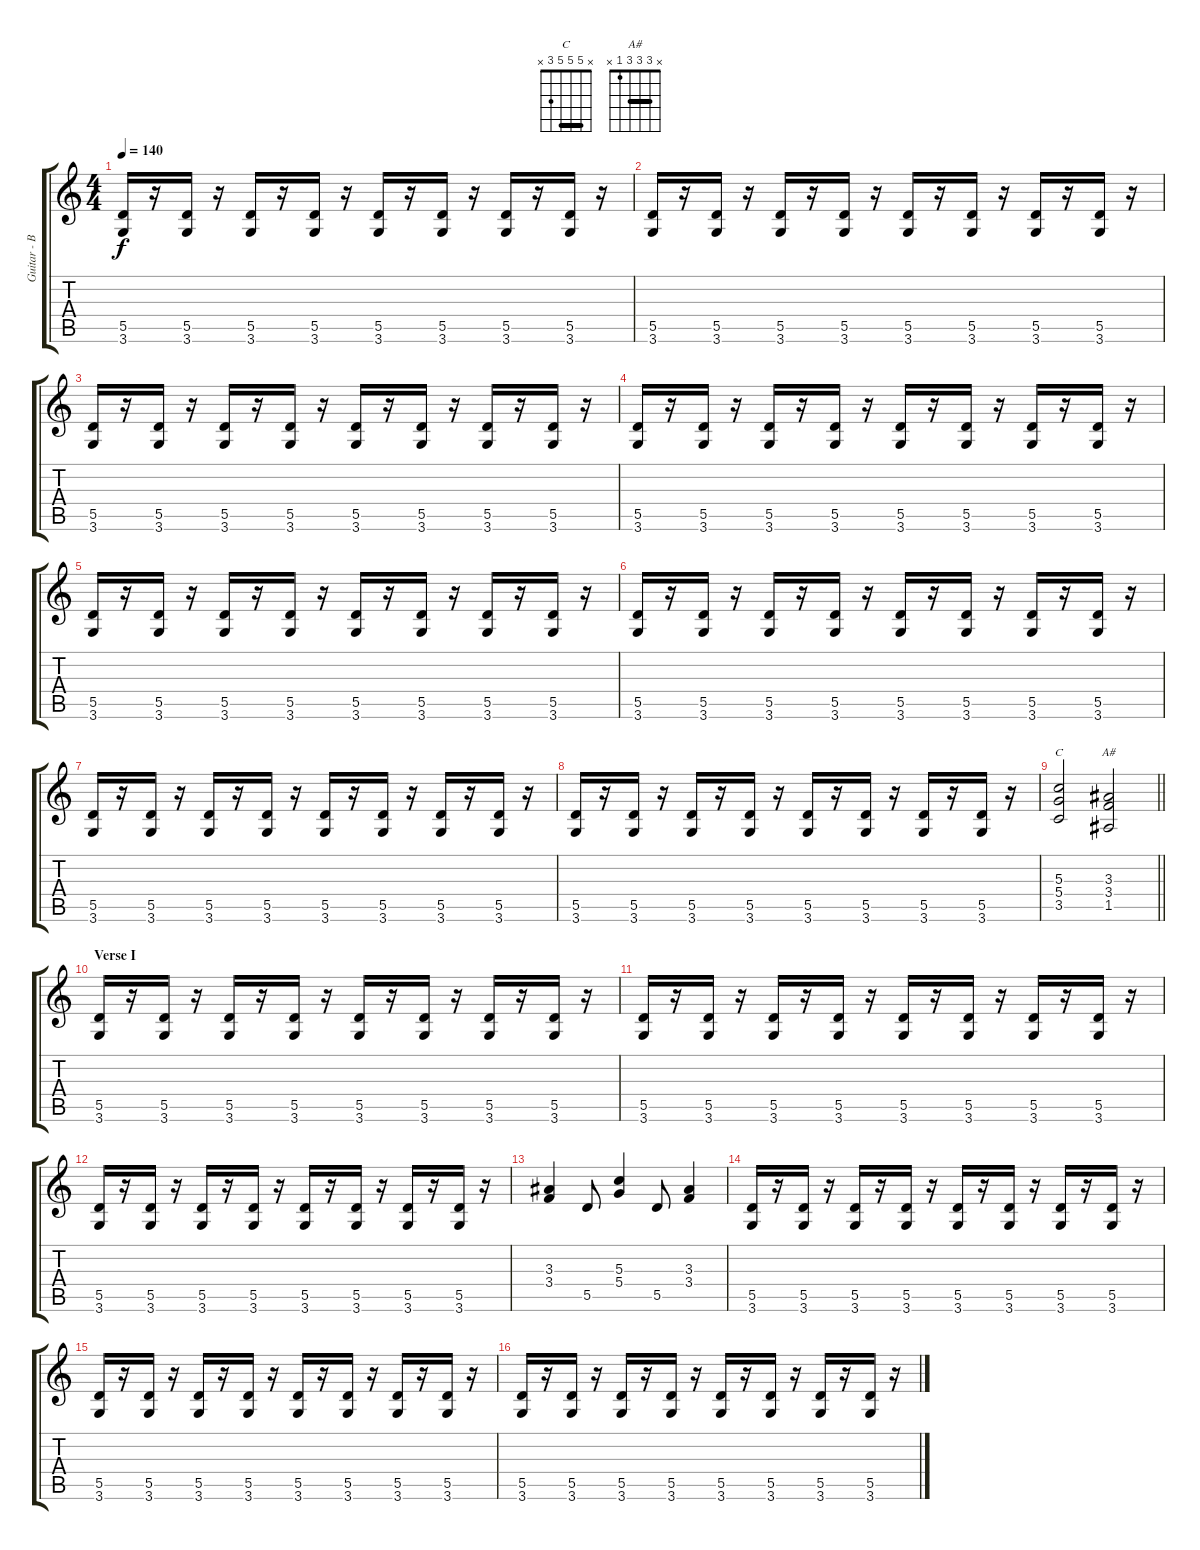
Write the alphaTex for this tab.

\track ("Guitar - Blackmore" "Guitar - B") {instrument distortionguitar}
\staff {score tabs}
\tuning (E4 B3 G3 D3 A2 E2) {hide}
\chord ("C" x 5 5 5 3 x) {barre 5}
\chord ("A#" x 3 3 3 1 x) {barre 3}
\ts (4 4)
\tempo 140
\clef g2
\ks c
(5.5 3.6).16{dy f} r.16 (5.5 3.6).16 r.16 (5.5 3.6).16 r.16 (5.5 3.6).16 r.16 (5.5 3.6).16 r.16 (5.5 3.6).16 r.16 (5.5 3.6).16 r.16 (5.5 3.6).16 r.16 |
(5.5 3.6).16 r.16 (5.5 3.6).16 r.16 (5.5 3.6).16 r.16 (5.5 3.6).16 r.16 (5.5 3.6).16 r.16 (5.5 3.6).16 r.16 (5.5 3.6).16 r.16 (5.5 3.6).16 r.16 |
(5.5 3.6).16 r.16 (5.5 3.6).16 r.16 (5.5 3.6).16 r.16 (5.5 3.6).16 r.16 (5.5 3.6).16 r.16 (5.5 3.6).16 r.16 (5.5 3.6).16 r.16 (5.5 3.6).16 r.16 |
(5.5 3.6).16 r.16 (5.5 3.6).16 r.16 (5.5 3.6).16 r.16 (5.5 3.6).16 r.16 (5.5 3.6).16 r.16 (5.5 3.6).16 r.16 (5.5 3.6).16 r.16 (5.5 3.6).16 r.16 |
(5.5 3.6).16 r.16 (5.5 3.6).16 r.16 (5.5 3.6).16 r.16 (5.5 3.6).16 r.16 (5.5 3.6).16 r.16 (5.5 3.6).16 r.16 (5.5 3.6).16 r.16 (5.5 3.6).16 r.16 |
(5.5 3.6).16 r.16 (5.5 3.6).16 r.16 (5.5 3.6).16 r.16 (5.5 3.6).16 r.16 (5.5 3.6).16 r.16 (5.5 3.6).16 r.16 (5.5 3.6).16 r.16 (5.5 3.6).16 r.16 |
(5.5 3.6).16 r.16 (5.5 3.6).16 r.16 (5.5 3.6).16 r.16 (5.5 3.6).16 r.16 (5.5 3.6).16 r.16 (5.5 3.6).16 r.16 (5.5 3.6).16 r.16 (5.5 3.6).16 r.16 |
(5.5 3.6).16 r.16 (5.5 3.6).16 r.16 (5.5 3.6).16 r.16 (5.5 3.6).16 r.16 (5.5 3.6).16 r.16 (5.5 3.6).16 r.16 (5.5 3.6).16 r.16 (5.5 3.6).16 r.16 |
\barLineRight lightlight
(5.3 5.4 3.5).2{ch "C" volume 13} (3.3 3.4 1.5).2{ch "A#"} |
\section ("" "Verse I")
(5.5 3.6).16 r.16 (5.5 3.6).16 r.16 (5.5 3.6).16 r.16 (5.5 3.6).16 r.16 (5.5 3.6).16 r.16 (5.5 3.6).16 r.16 (5.5 3.6).16 r.16 (5.5 3.6).16 r.16 |
(5.5 3.6).16 r.16 (5.5 3.6).16 r.16 (5.5 3.6).16 r.16 (5.5 3.6).16 r.16 (5.5 3.6).16 r.16 (5.5 3.6).16 r.16 (5.5 3.6).16 r.16 (5.5 3.6).16 r.16 |
(5.5 3.6).16 r.16 (5.5 3.6).16 r.16 (5.5 3.6).16 r.16 (5.5 3.6).16 r.16 (5.5 3.6).16 r.16 (5.5 3.6).16 r.16 (5.5 3.6).16 r.16 (5.5 3.6).16 r.16 |
(3.3 3.4).4 5.5.8 (5.3 5.4).4 5.5.8 (3.3 3.4).4 |
(5.5 3.6).16 r.16 (5.5 3.6).16 r.16 (5.5 3.6).16 r.16 (5.5 3.6).16 r.16 (5.5 3.6).16 r.16 (5.5 3.6).16 r.16 (5.5 3.6).16 r.16 (5.5 3.6).16 r.16 |
(5.5 3.6).16 r.16 (5.5 3.6).16 r.16 (5.5 3.6).16 r.16 (5.5 3.6).16 r.16 (5.5 3.6).16 r.16 (5.5 3.6).16 r.16 (5.5 3.6).16 r.16 (5.5 3.6).16 r.16 |
(5.5 3.6).16 r.16 (5.5 3.6).16 r.16 (5.5 3.6).16 r.16 (5.5 3.6).16 r.16 (5.5 3.6).16 r.16 (5.5 3.6).16 r.16 (5.5 3.6).16 r.16 (5.5 3.6).16 r.16
